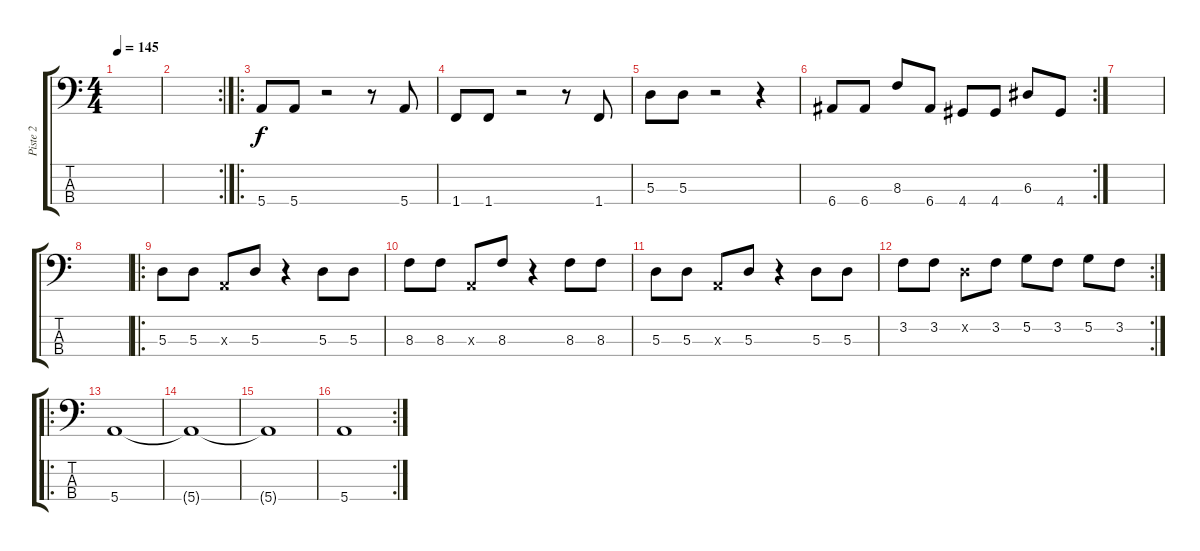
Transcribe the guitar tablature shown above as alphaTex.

\track ("Piste 2" "Piste 2") {instrument electricbassfinger}
\staff {score tabs}
\tuning (G2 D2 A1 E1) {hide}
\ts (4 4)
\tempo 145
\clef f4
\ks c
|
\rc 2
|
\ro
5.4.8 5.4.8 r.2 r.8 5.4.8 |
1.4.8 1.4.8 r.2 r.8 1.4.8 |
5.3.8 5.3.8 r.2 r.4 |
\rc 2
6.4.8 6.4.8 8.3.8 6.4.8 4.4.8 4.4.8 6.3.8 4.4.8 |
|
|
\ro
5.3.8 5.3.8 0.3{x}.8 5.3.8 r.4 5.3.8 5.3.8 |
8.3.8 8.3.8 0.3{x}.8 8.3.8 r.4 8.3.8 8.3.8 |
5.3.8 5.3.8 0.3{x}.8 5.3.8 r.4 5.3.8 5.3.8 |
\rc 2
3.2.8 3.2.8 0.2{x}.8 3.2.8 5.2.8 3.2.8 5.2.8 3.2.8 |
\ro
5.4.1 |
5.4{t}.1 |
5.4{t}.1 |
\rc 2
5.4.1
